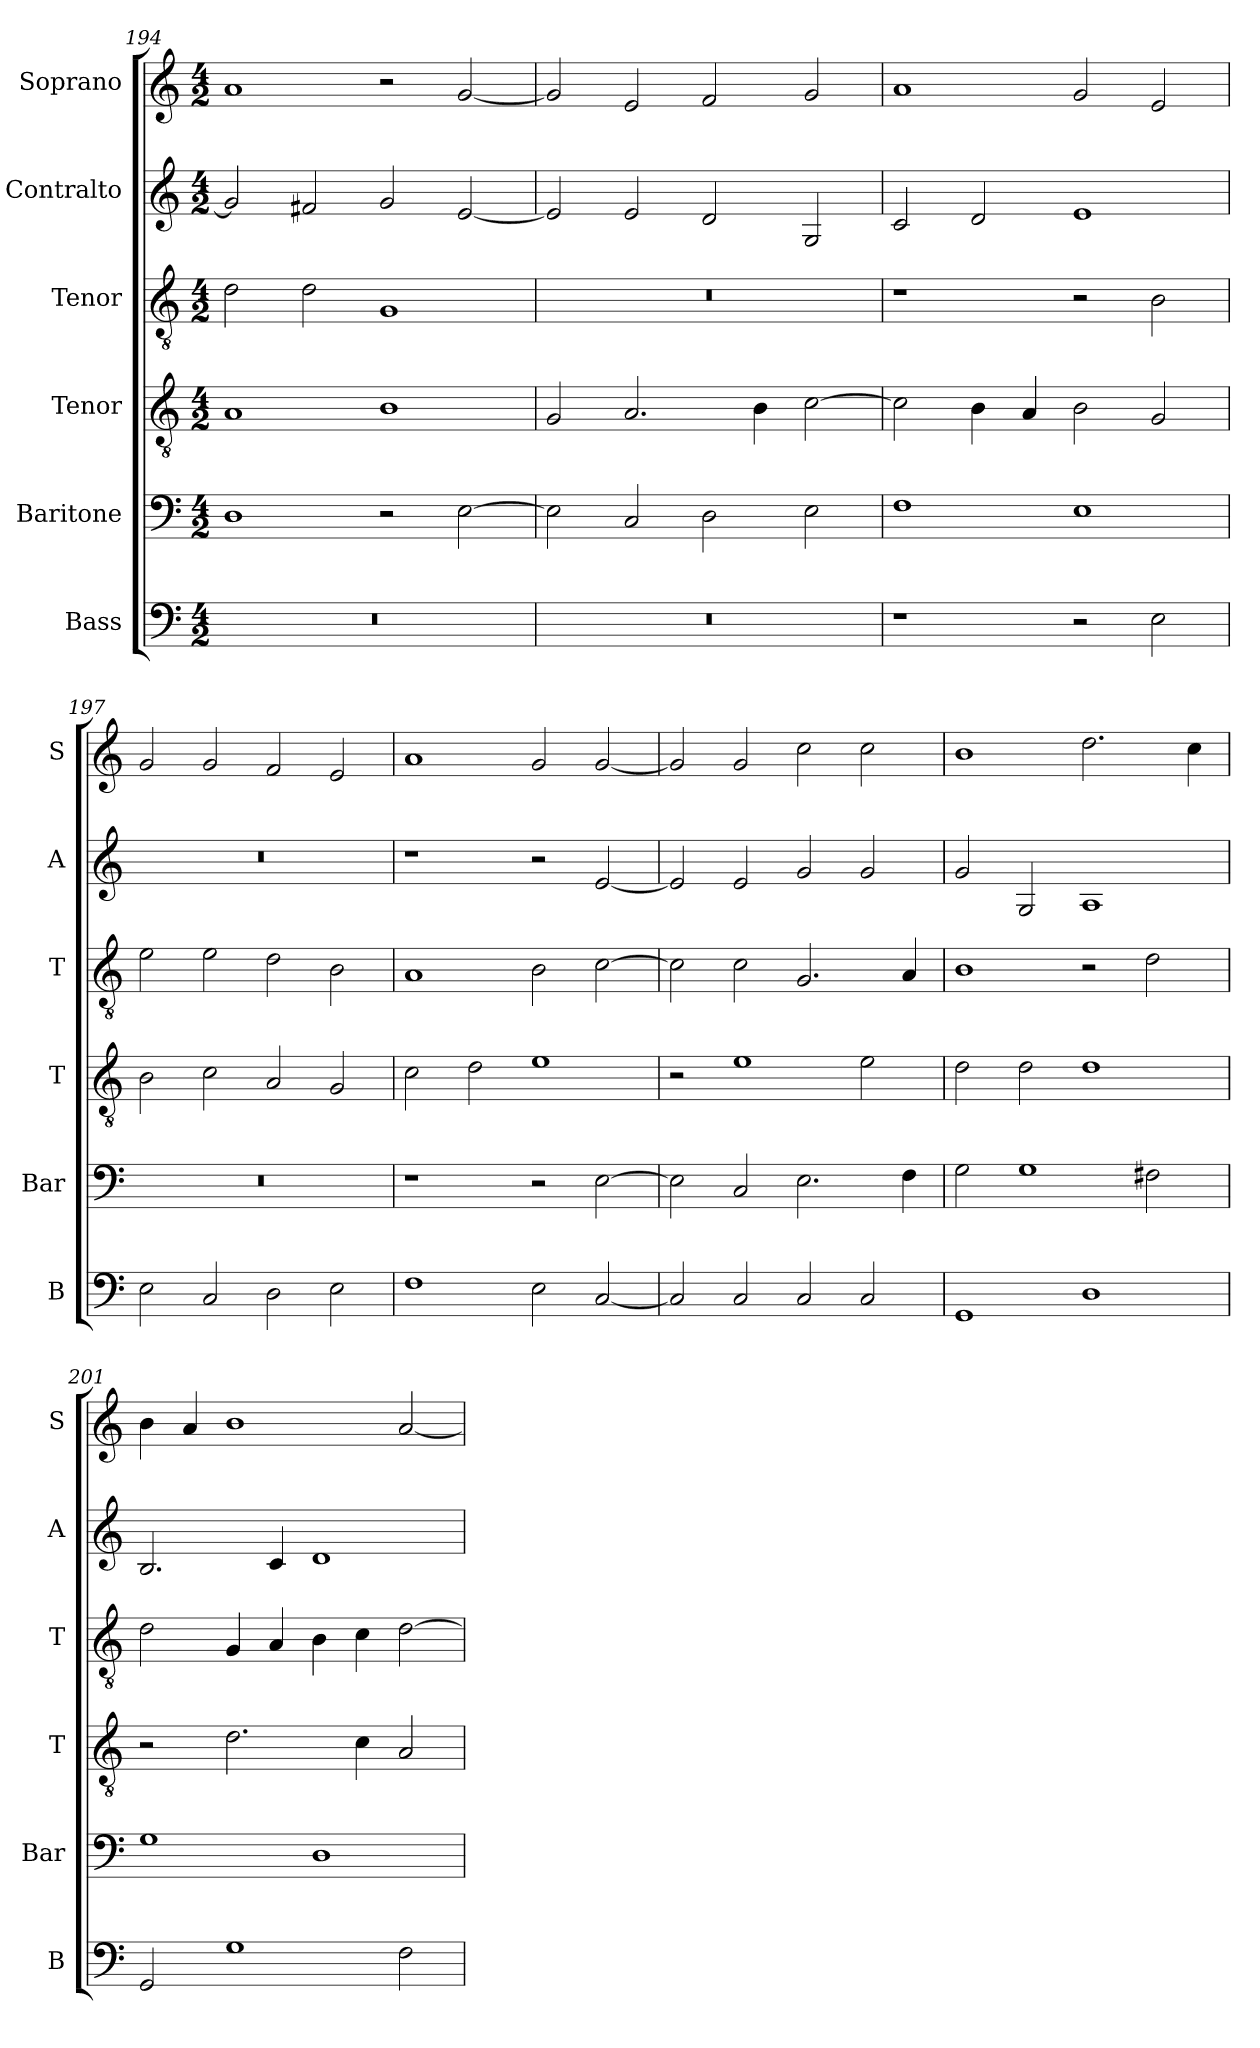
**kern	**kern	**kern	**kern	**kern	**kern
*part6	*part5	*part4	*part3	*part2	*part1
*staff6	*staff5	*staff4	*staff3	*staff2	*staff1
*I"Bass	*I"Baritone	*I"Tenor	*I"Tenor	*I"Contralto	*I"Soprano
*I'B	*I'Bar	*I'T	*I'T	*I'A	*I'S
*clefF4	*clefF4	*clefGv2	*clefGv2	*clefG2	*clefG2
*k[]	*k[]	*k[]	*k[]	*k[]	*k[]
*E:phr	*E:phr	*E:phr	*E:phr	*E:phr	*E:phr
*M4/2	*M4/2	*M4/2	*M4/2	*M4/2	*M4/2
=194	=194	=194	=194	=194	=194
0r	1D	1A	2d	2g]	1a
.	.	.	2d	2f#X	.
.	2r	1B	1G	2g	2r
.	[2E	.	.	[2e	[2g
=195	=195	=195	=195	=195	=195
0r	2E]	2G	0r	2e]	2g]
.	2C	2.A	.	2e	2e
.	2D	.	.	2d	2f
.	.	4B	.	.	.
.	2E	[2c	.	2G	2g
=196	=196	=196	=196	=196	=196
1r	1F	2c]	1r	2c	1a
.	.	4B	.	2d	.
.	.	4A	.	.	.
2r	1E	2B	2r	1e	2g
2E	.	2G	2B	.	2e
=197	=197	=197	=197	=197	=197
2E	0r	2B	2e	0r	2g
2C	.	2c	2e	.	2g
2D	.	2A	2d	.	2f
2E	.	2G	2B	.	2e
=198	=198	=198	=198	=198	=198
1F	1r	2c	1A	1r	1a
.	.	2d	.	.	.
2E	2r	1e	2B	2r	2g
[2C	[2E	.	[2c	[2e	[2g
=199	=199	=199	=199	=199	=199
2C]	2E]	2r	2c]	2e]	2g]
2C	2C	1e	2c	2e	2g
2C	2.E	.	2.G	2g	2cc
2C	.	2e	.	2g	2cc
.	4F	.	4A	.	.
=200	=200	=200	=200	=200	=200
1GG	2G	2d	1B	2g	1b
.	1G	2d	.	2G	.
1D	.	1d	2r	1A	2.dd
.	2F#X	.	2d	.	.
.	.	.	.	.	4cc
=201	=201	=201	=201	=201	=201
2GG	1G	2r	2d	2.B	4b
.	.	.	.	.	4a
1G	.	2.d	4G	.	1b
.	.	.	4A	4c	.
.	1D	.	4B	1d	.
.	.	4c	4c	.	.
2F	.	2A	[2d	.	[2a
=	=	=	=	=	=
*-	*-	*-	*-	*-	*-
